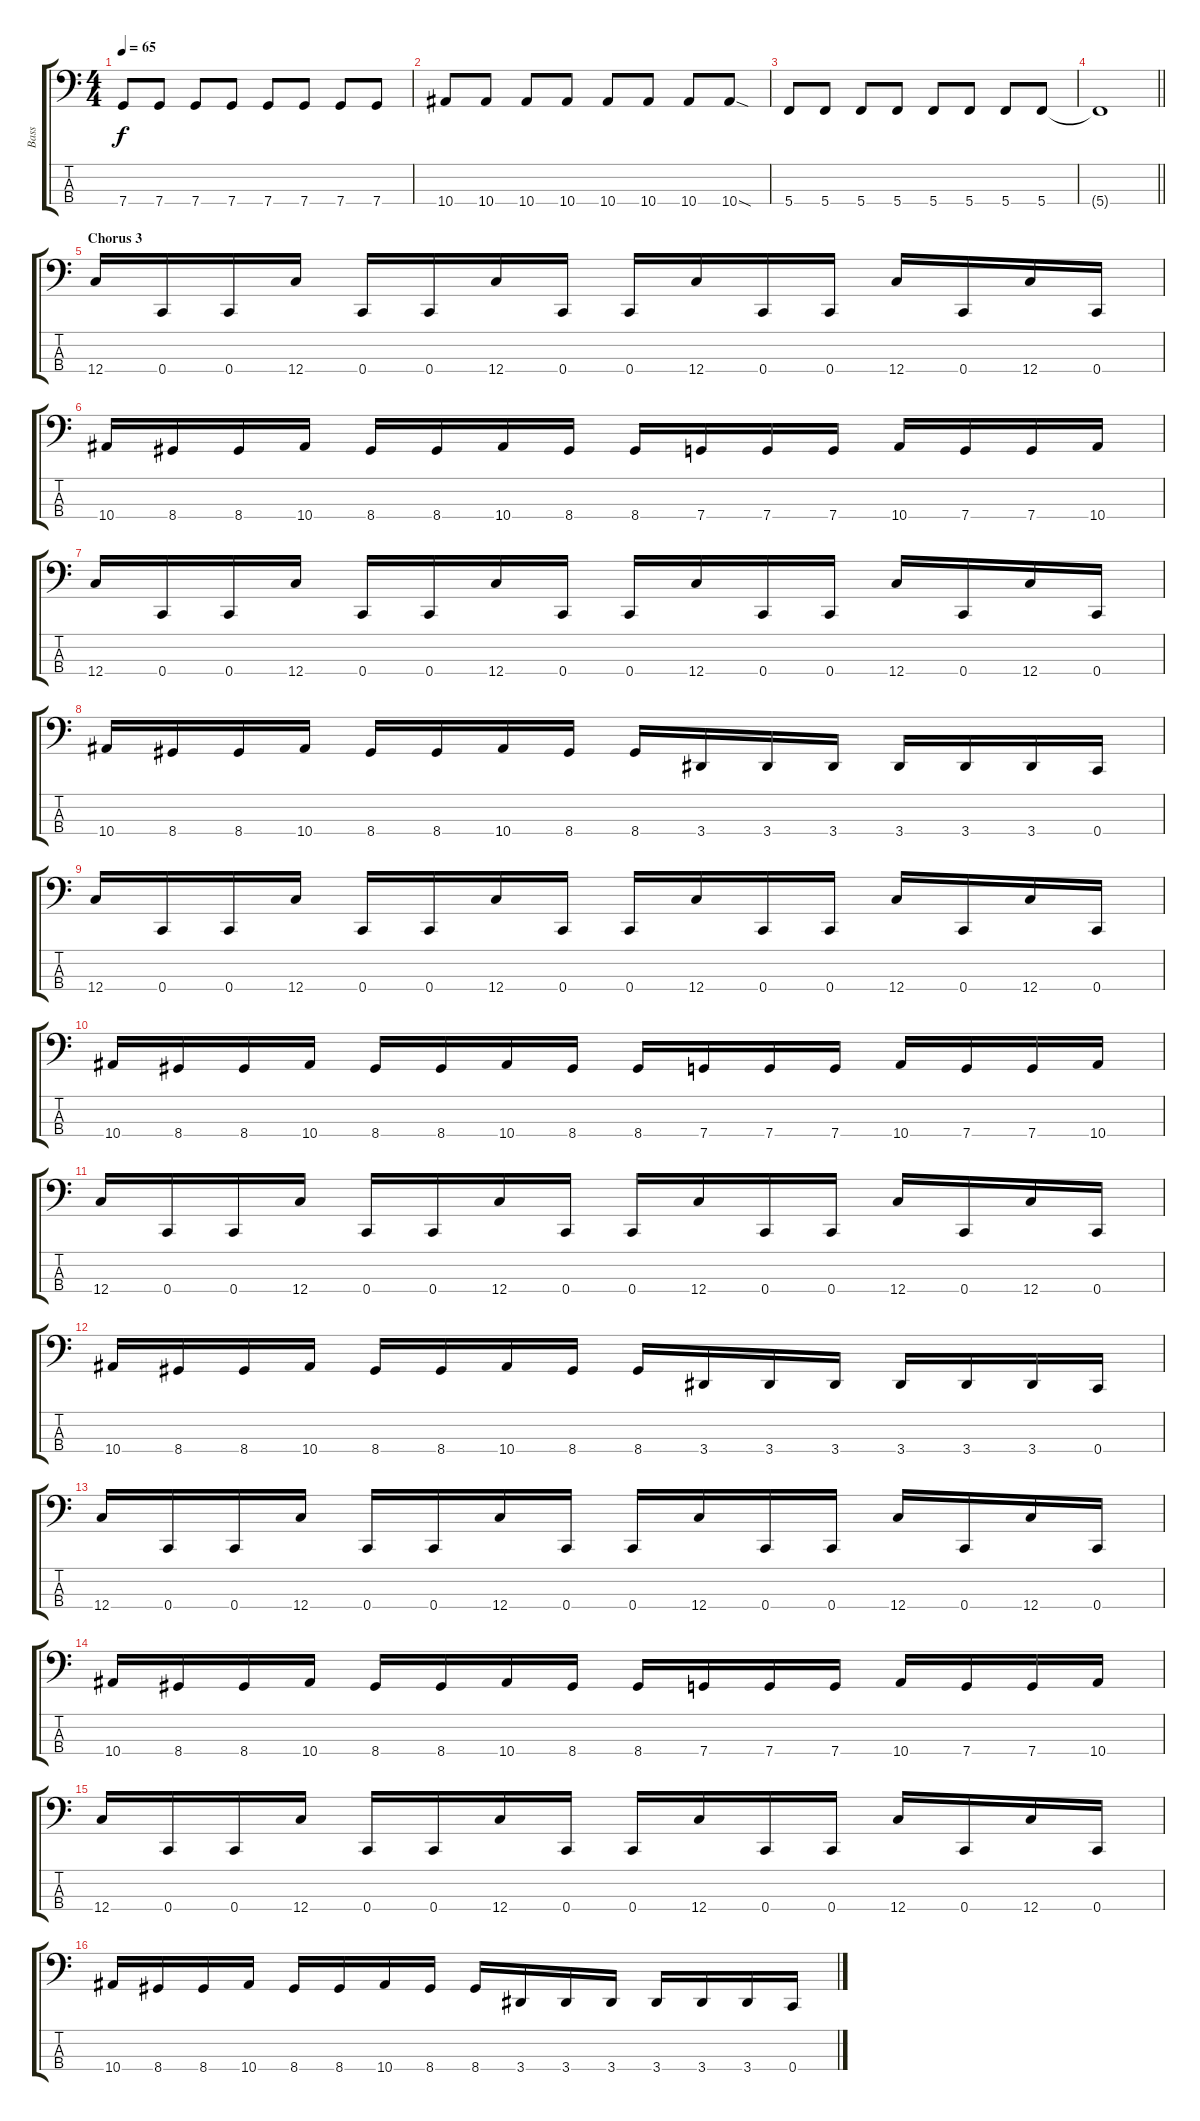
\track ("Bass" "Bass") {instrument electricbassfinger}
\staff {score tabs}
\tuning (F2 C2 G1 C1) {hide}
\ts (4 4)
\tempo 65
\clef f4
\ks c
7.4.8{dy f} 7.4.8 7.4.8 7.4.8 7.4.8 7.4.8 7.4.8 7.4.8 |
10.4.8 10.4.8 10.4.8 10.4.8 10.4.8 10.4.8 10.4.8 10.4{sod}.8 |
5.4.8 5.4.8 5.4.8 5.4.8 5.4.8 5.4.8 5.4.8 5.4.8 |
\barLineRight lightlight
5.4{t}.1 |
\section ("" "Chorus 3")
12.4.16 0.4.16 0.4.16 12.4.16 0.4.16 0.4.16 12.4.16 0.4.16 0.4.16 12.4.16 0.4.16 0.4.16 12.4.16 0.4.16 12.4.16 0.4.16 |
10.4.16 8.4.16 8.4.16 10.4.16 8.4.16 8.4.16 10.4.16 8.4.16 8.4.16 7.4.16 7.4.16 7.4.16 10.4.16 7.4.16 7.4.16 10.4.16 |
12.4.16 0.4.16 0.4.16 12.4.16 0.4.16 0.4.16 12.4.16 0.4.16 0.4.16 12.4.16 0.4.16 0.4.16 12.4.16 0.4.16 12.4.16 0.4.16 |
10.4.16 8.4.16 8.4.16 10.4.16 8.4.16 8.4.16 10.4.16 8.4.16 8.4.16 3.4.16 3.4.16 3.4.16 3.4.16 3.4.16 3.4.16 0.4.16 |
12.4.16 0.4.16 0.4.16 12.4.16 0.4.16 0.4.16 12.4.16 0.4.16 0.4.16 12.4.16 0.4.16 0.4.16 12.4.16 0.4.16 12.4.16 0.4.16 |
10.4.16 8.4.16 8.4.16 10.4.16 8.4.16 8.4.16 10.4.16 8.4.16 8.4.16 7.4.16 7.4.16 7.4.16 10.4.16 7.4.16 7.4.16 10.4.16 |
12.4.16 0.4.16 0.4.16 12.4.16 0.4.16 0.4.16 12.4.16 0.4.16 0.4.16 12.4.16 0.4.16 0.4.16 12.4.16 0.4.16 12.4.16 0.4.16 |
10.4.16 8.4.16 8.4.16 10.4.16 8.4.16 8.4.16 10.4.16 8.4.16 8.4.16 3.4.16 3.4.16 3.4.16 3.4.16 3.4.16 3.4.16 0.4.16 |
12.4.16 0.4.16 0.4.16 12.4.16 0.4.16 0.4.16 12.4.16 0.4.16 0.4.16 12.4.16 0.4.16 0.4.16 12.4.16 0.4.16 12.4.16 0.4.16 |
10.4.16 8.4.16 8.4.16 10.4.16 8.4.16 8.4.16 10.4.16 8.4.16 8.4.16 7.4.16 7.4.16 7.4.16 10.4.16 7.4.16 7.4.16 10.4.16 |
12.4.16 0.4.16 0.4.16 12.4.16 0.4.16 0.4.16 12.4.16 0.4.16 0.4.16 12.4.16 0.4.16 0.4.16 12.4.16 0.4.16 12.4.16 0.4.16 |
10.4.16 8.4.16 8.4.16 10.4.16 8.4.16 8.4.16 10.4.16 8.4.16 8.4.16 3.4.16 3.4.16 3.4.16 3.4.16 3.4.16 3.4.16 0.4.16
